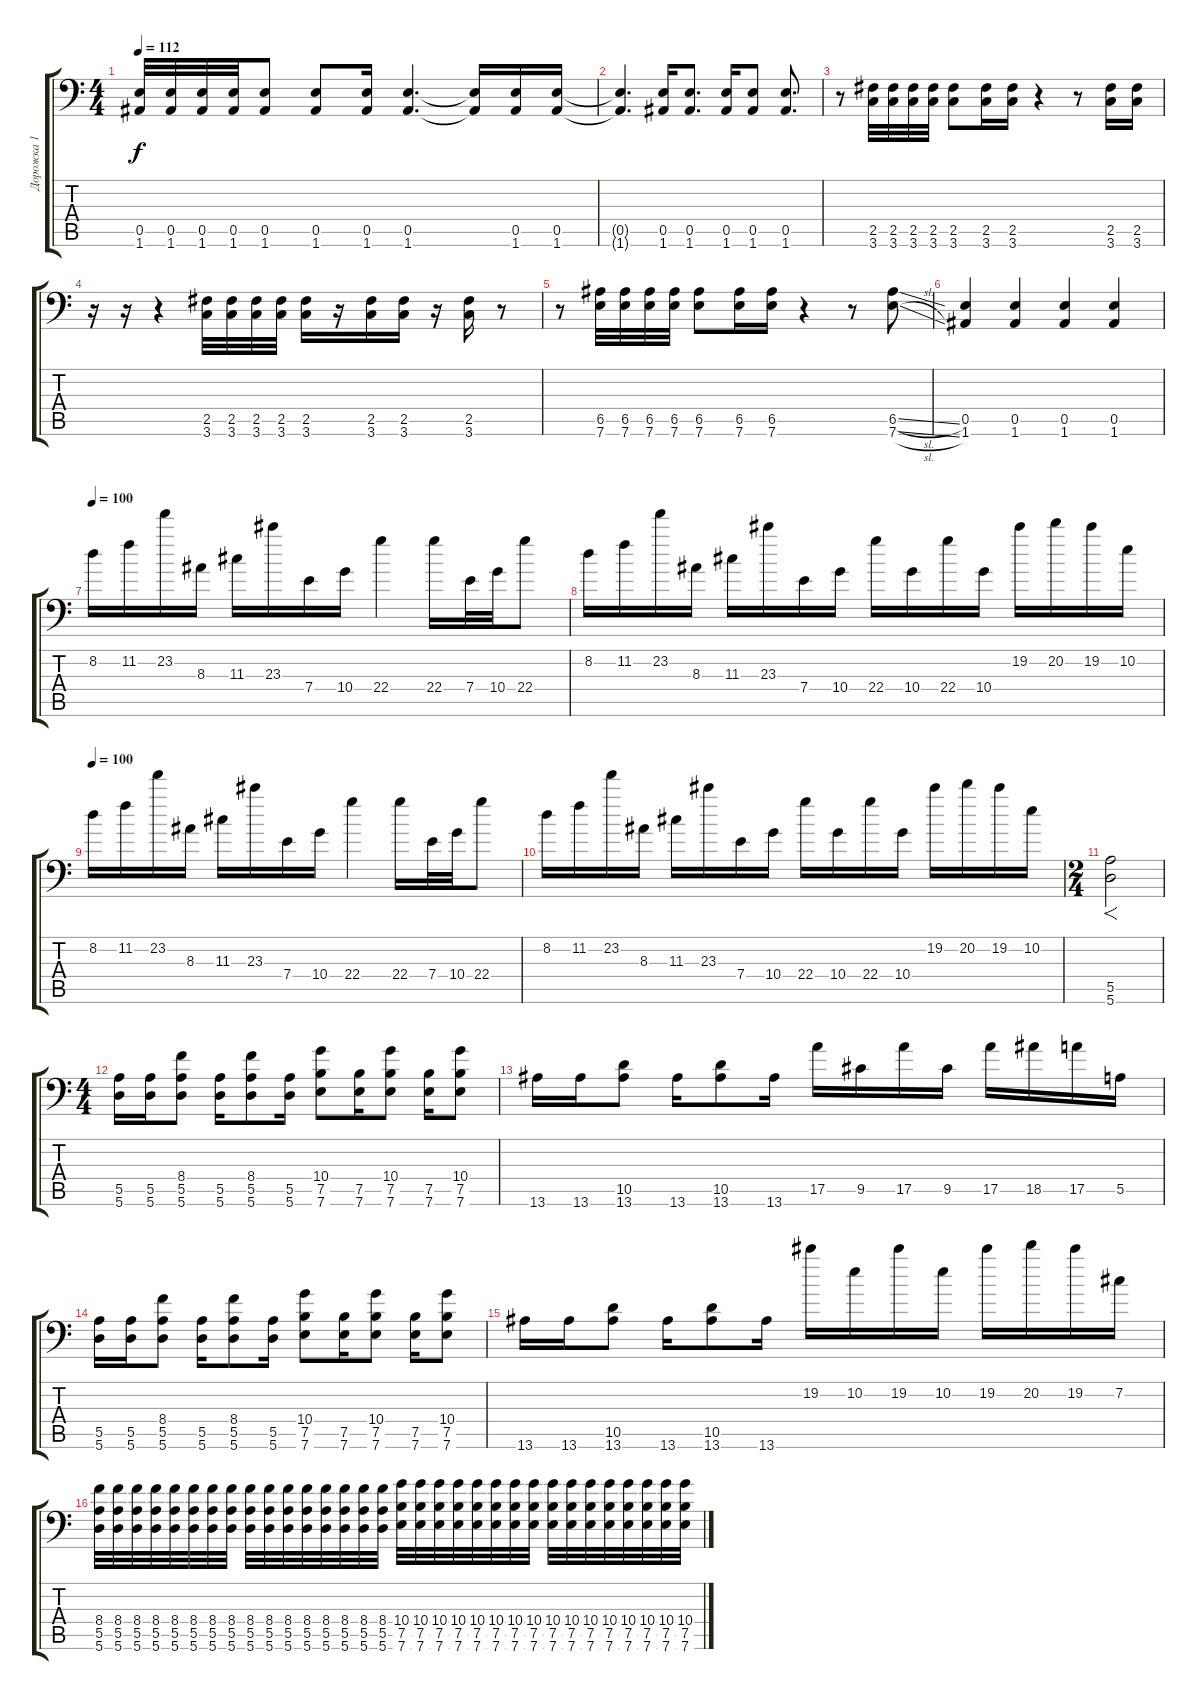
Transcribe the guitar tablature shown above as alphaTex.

\track ("Дорожка 1" "Дорожка 1") {instrument distortionguitar}
\staff {score tabs}
\tuning (B3 Gb3 D3 A2 E2 A1) {hide}
\ts (4 4)
\tempo 112
\clef f4
\ks c
(0.5 1.6).32{dy f} (0.5 1.6).32 (0.5 1.6).32 (0.5 1.6).32 (0.5 1.6).8 (0.5 1.6).8 (0.5 1.6).16 (0.5 1.6).4{d} (0.5{t} 1.6{t}).16 (0.5 1.6).16 (0.5 1.6).16 |
(0.5{t} 1.6{t}).4{d} (0.5 1.6).16 (0.5 1.6).8{d} (0.5 1.6).16 (0.5 1.6).8 (0.5 1.6).8{d} |
r.8 (2.5 3.6).32 (2.5 3.6).32 (2.5 3.6).32 (2.5 3.6).32 (2.5 3.6).8 (2.5 3.6).16 (2.5 3.6).16 r.4 r.8 (2.5 3.6).16 (2.5 3.6).16 |
r.16 r.16 r.4 (2.5 3.6).32 (2.5 3.6).32 (2.5 3.6).32 (2.5 3.6).32 (2.5 3.6).16 r.16 (2.5 3.6).16 (2.5 3.6).16 r.16 (2.5 3.6).16 r.8 |
r.8 (6.5 7.6).32 (6.5 7.6).32 (6.5 7.6).32 (6.5 7.6).32 (6.5 7.6).8 (6.5 7.6).16 (6.5 7.6).16 r.4 r.8 (6.5{sl} 7.6{sl}).8 |
(0.5 1.6).4 (0.5 1.6).4 (0.5 1.6).4 (0.5 1.6).4 |
\tempo 100
8.2.16 11.2.16 23.2.16 8.3.16 11.3.16 23.3.16 7.4.16 10.4.16 22.4.4 22.4.16 7.4.32 10.4.32 22.4.8 |
8.2.16 11.2.16 23.2.16 8.3.16 11.3.16 23.3.16 7.4.16 10.4.16 22.4.16 10.4.16 22.4.16 10.4.16 19.2.16 20.2.16 19.2.16 10.2.16 |
\tempo 100
8.2.16 11.2.16 23.2.16 8.3.16 11.3.16 23.3.16 7.4.16 10.4.16 22.4.4 22.4.16 7.4.32 10.4.32 22.4.8 |
8.2.16 11.2.16 23.2.16 8.3.16 11.3.16 23.3.16 7.4.16 10.4.16 22.4.16 10.4.16 22.4.16 10.4.16 19.2.16 20.2.16 19.2.16 10.2.16 |
\ts (2 4)
(5.5 5.6).2{f} |
\ts (4 4)
(5.5 5.6).16 (5.5 5.6).16 (8.4 5.5 5.6).8 (5.5 5.6).16 (8.4 5.5 5.6).8 (5.5 5.6).16 (10.4 7.5 7.6).8 (7.5 7.6).16 (10.4 7.5 7.6).8 (7.5 7.6).16 (10.4 7.5 7.6).8 |
13.6.16 13.6.16 (10.5 13.6).8 13.6.16 (10.5 13.6).8 13.6.16 17.5.16 9.5.16 17.5.16 9.5.16 17.5.16 18.5.16 17.5.16 5.5.16 |
(5.5 5.6).16 (5.5 5.6).16 (8.4 5.5 5.6).8 (5.5 5.6).16 (8.4 5.5 5.6).8 (5.5 5.6).16 (10.4 7.5 7.6).8 (7.5 7.6).16 (10.4 7.5 7.6).8 (7.5 7.6).16 (10.4 7.5 7.6).8 |
13.6.16 13.6.16 (10.5 13.6).8 13.6.16 (10.5 13.6).8 13.6.16 19.2.16 10.2.16 19.2.16 10.2.16 19.2.16 20.2.16 19.2.16 7.2.16 |
(8.4 5.5 5.6).32 (8.4 5.5 5.6).32 (8.4 5.5 5.6).32 (8.4 5.5 5.6).32 (8.4 5.5 5.6).32 (8.4 5.5 5.6).32 (8.4 5.5 5.6).32 (8.4 5.5 5.6).32 (8.4 5.5 5.6).32 (8.4 5.5 5.6).32 (8.4 5.5 5.6).32 (8.4 5.5 5.6).32 (8.4 5.5 5.6).32 (8.4 5.5 5.6).32 (8.4 5.5 5.6).32 (8.4 5.5 5.6).32 (10.4 7.5 7.6).32 (10.4 7.5 7.6).32 (10.4 7.5 7.6).32 (10.4 7.5 7.6).32 (10.4 7.5 7.6).32 (10.4 7.5 7.6).32 (10.4 7.5 7.6).32 (10.4 7.5 7.6).32 (10.4 7.5 7.6).32 (10.4 7.5 7.6).32 (10.4 7.5 7.6).32 (10.4 7.5 7.6).32 (10.4 7.5 7.6).32 (10.4 7.5 7.6).32 (10.4 7.5 7.6).32 (10.4 7.5 7.6).32
